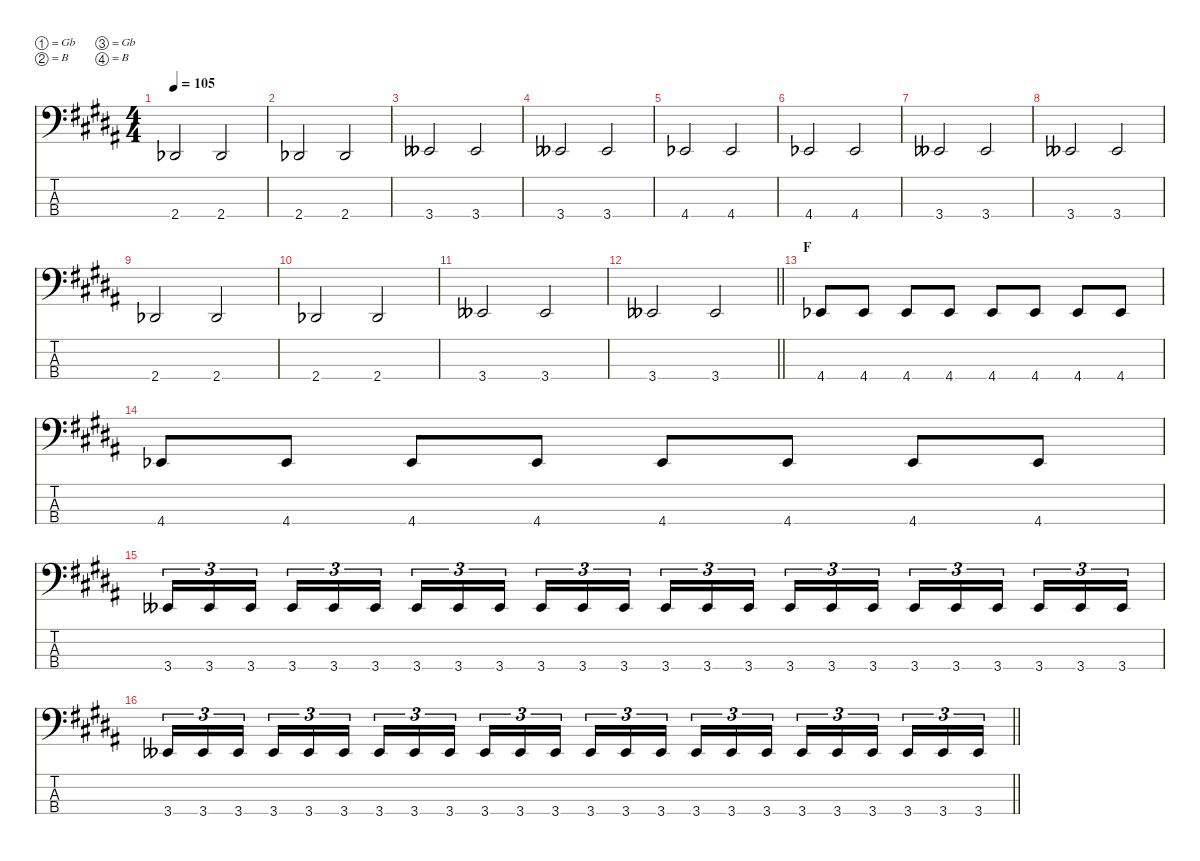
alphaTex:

\defaultSystemsLayout 4
\hideDynamics
\bracketExtendMode nobrackets
\singleTrackTrackNamePolicy hidden
\multiTrackTrackNamePolicy hidden
\firstSystemTrackNameMode fullname
\firstSystemTrackNameOrientation horizontal
\otherSystemsTrackNameOrientation horizontal
\track ("Bass" "el.bs.") {instrument electricbassfinger}
\staff {score tabs}
\tuning (Gb2 B1 Gb1 B0)
\ts (4 4)
\tempo 105
\clef f4
\ks b
2.4{acc b}.2{dy f beam Up} 2.4{acc b}.2{beam Up} |
2.4{acc b}.2{beam Up} 2.4{acc b}.2{beam Up} |
3.4{acc bb}.2{beam Up} 3.4{acc bb}.2{beam Up} |
3.4{acc bb}.2{beam Up} 3.4{acc bb}.2{beam Up} |
4.4{acc b}.2{beam Up} 4.4{acc b}.2{beam Up} |
4.4{acc b}.2{beam Up} 4.4{acc b}.2{beam Up} |
3.4{acc bb}.2{beam Up} 3.4{acc bb}.2{beam Up} |
3.4{acc bb}.2{beam Up} 3.4{acc bb}.2{beam Up} |
2.4{acc b}.2{beam Up} 2.4{acc b}.2{beam Up} |
2.4{acc b}.2{beam Up} 2.4{acc b}.2{beam Up} |
3.4{acc bb}.2{beam Up} 3.4{acc bb}.2{beam Up} |
\barLineRight lightlight
3.4{acc bb}.2{beam Up} 3.4{acc bb}.2{beam Up} |
\section ("" "F")
4.4{acc b}.8{beam Up} 4.4{acc b}.8{beam Up} 4.4{acc b}.8{beam Up} 4.4{acc b}.8{beam Up} 4.4{acc b}.8{beam Up} 4.4{acc b}.8{beam Up} 4.4{acc b}.8{beam Up} 4.4{acc b}.8{beam Up} |
4.4{acc b}.8{beam Up} 4.4{acc b}.8{beam Up} 4.4{acc b}.8{beam Up} 4.4{acc b}.8{beam Up} 4.4{acc b}.8{beam Up} 4.4{acc b}.8{beam Up} 4.4{acc b}.8{beam Up} 4.4{acc b}.8{beam Up} |
3.4{acc bb}.16{tu (3 2) beam Up} 3.4{acc bb}.16{tu (3 2) beam Up} 3.4{acc bb}.16{tu (3 2) beam Up} 3.4{acc bb}.16{tu (3 2) beam Up} 3.4{acc bb}.16{tu (3 2) beam Up} 3.4{acc bb}.16{tu (3 2) beam Up} 3.4{acc bb}.16{tu (3 2) beam Up} 3.4{acc bb}.16{tu (3 2) beam Up} 3.4{acc bb}.16{tu (3 2) beam Up} 3.4{acc bb}.16{tu (3 2) beam Up} 3.4{acc bb}.16{tu (3 2) beam Up} 3.4{acc bb}.16{tu (3 2) beam Up} 3.4{acc bb}.16{tu (3 2) beam Up} 3.4{acc bb}.16{tu (3 2) beam Up} 3.4{acc bb}.16{tu (3 2) beam Up} 3.4{acc bb}.16{tu (3 2) beam Up} 3.4{acc bb}.16{tu (3 2) beam Up} 3.4{acc bb}.16{tu (3 2) beam Up} 3.4{acc bb}.16{tu (3 2) beam Up} 3.4{acc bb}.16{tu (3 2) beam Up} 3.4{acc bb}.16{tu (3 2) beam Up} 3.4{acc bb}.16{tu (3 2) beam Up} 3.4{acc bb}.16{tu (3 2) beam Up} 3.4{acc bb}.16{tu (3 2) beam Up} |
\barLineRight lightlight
3.4{acc bb}.16{tu (3 2) beam Up} 3.4{acc bb}.16{tu (3 2) beam Up} 3.4{acc bb}.16{tu (3 2) beam Up} 3.4{acc bb}.16{tu (3 2) beam Up} 3.4{acc bb}.16{tu (3 2) beam Up} 3.4{acc bb}.16{tu (3 2) beam Up} 3.4{acc bb}.16{tu (3 2) beam Up} 3.4{acc bb}.16{tu (3 2) beam Up} 3.4{acc bb}.16{tu (3 2) beam Up} 3.4{acc bb}.16{tu (3 2) beam Up} 3.4{acc bb}.16{tu (3 2) beam Up} 3.4{acc bb}.16{tu (3 2) beam Up} 3.4{acc bb}.16{tu (3 2) beam Up} 3.4{acc bb}.16{tu (3 2) beam Up} 3.4{acc bb}.16{tu (3 2) beam Up} 3.4{acc bb}.16{tu (3 2) beam Up} 3.4{acc bb}.16{tu (3 2) beam Up} 3.4{acc bb}.16{tu (3 2) beam Up} 3.4{acc bb}.16{tu (3 2) beam Up} 3.4{acc bb}.16{tu (3 2) beam Up} 3.4{acc bb}.16{tu (3 2) beam Up} 3.4{acc bb}.16{tu (3 2) beam Up} 3.4{acc bb}.16{tu (3 2) beam Up} 3.4{acc bb}.16{tu (3 2) beam Up}
